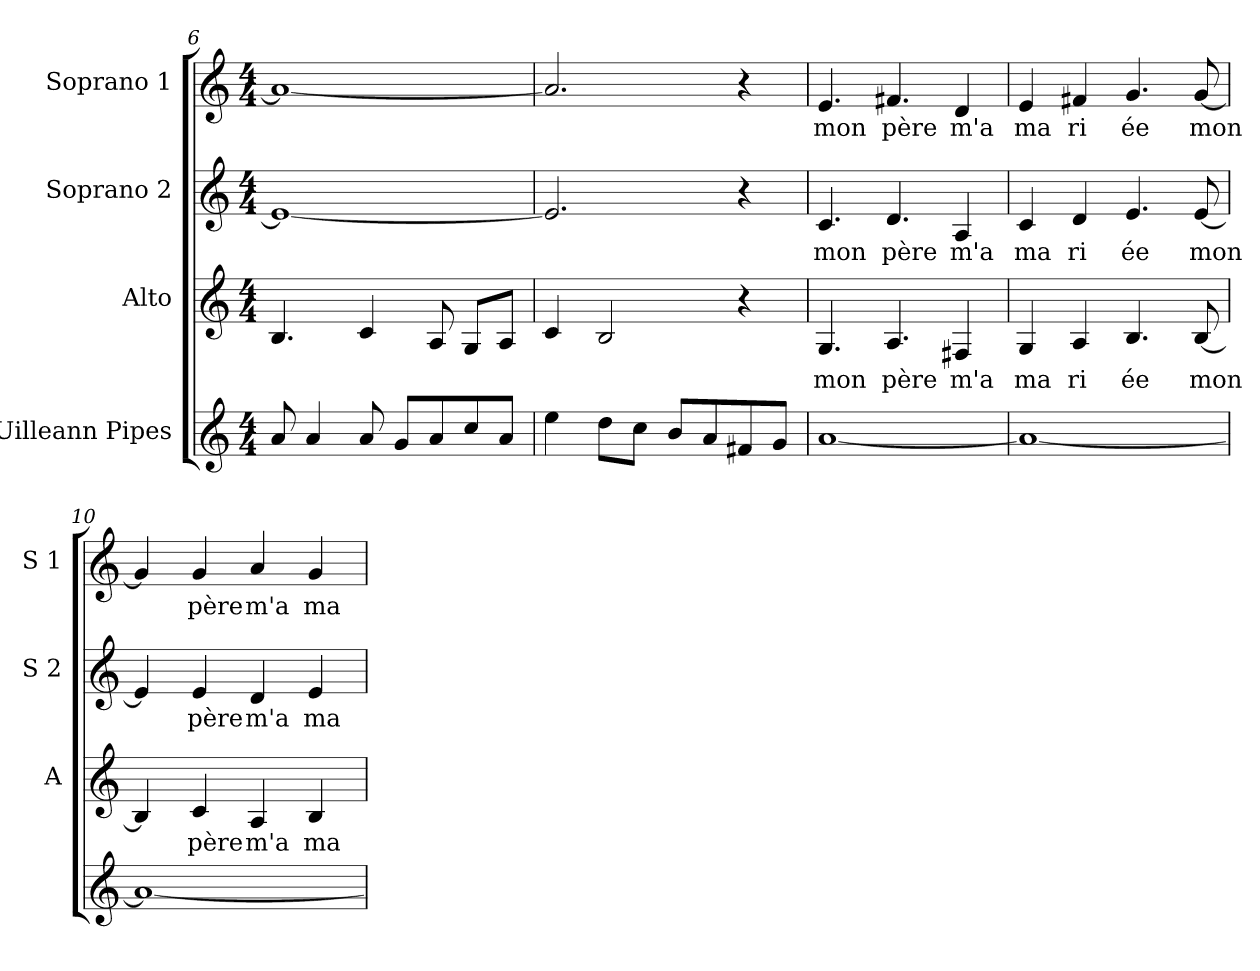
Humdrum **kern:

**kern	**kern	**text	**kern	**text	**kern	**text
*part4	*part3	*part3	*part2	*part2	*part1	*part1
*staff4	*staff3	*staff3	*staff2	*staff2	*staff1	*staff1
*I"Uilleann Pipes	*I"Alto	*	*I"Soprano 2	*	*I"Soprano 1	*
*	*I'A	*	*I'S 2	*	*I'S 1	*
*clefG2	*clefG2	*	*clefG2	*	*clefG2	*
*k[]	*k[]	*	*k[]	*	*k[]	*
*C:	*C:	*	*C:	*	*C:	*
*M4/4	*M4/4	*	*M4/4	*	*M4/4	*
=6	=6	=6	=6	=6	=6	=6
8a/	4.B/	.	1e_	.	1a_	.
4a/	.	.	.	.	.	.
8a/	4c/	.	.	.	.	.
8g/L	.	.	.	.	.	.
8a/	8A/	.	.	.	.	.
8cc/	8G/L	.	.	.	.	.
8a/J	8A/J	.	.	.	.	.
=7	=7	=7	=7	=7	=7	=7
4ee\	4c/	.	2.e/]	.	2.a/]	.
8dd\L	2B/	.	.	.	.	.
8cc\J	.	.	.	.	.	.
8b/L	.	.	.	.	.	.
8a/	.	.	.	.	.	.
8f#X/	4r	.	4r	.	4r	.
8g/J	.	.	.	.	.	.
=8	=8	=8	=8	=8	=8	=8
!	!	!LO:LY:b	!	!	!	!
!	!	!	!	!LO:LY:b	!	!
!	!	!	!	!	!	!LO:LY:b
[1a	4.G/	mon	4.c/	mon	4.e/	mon
!	!	!LO:LY:b	!	!	!	!
!	!	!	!	!LO:LY:b	!	!
!	!	!	!	!	!	!LO:LY:b
.	4.A/	père	4.d/	père	4.f#X/	père
!	!	!LO:LY:b	!	!	!	!
!	!	!	!	!LO:LY:b	!	!
!	!	!	!	!	!	!LO:LY:b
.	4F#X/	m'a	4A/	m'a	4d/	m'a
!!LO:LB:g=z
=9	=9	=9	=9	=9	=9	=9
!	!	!LO:LY:b	!	!	!	!
!	!	!	!	!LO:LY:b	!	!
!	!	!	!	!	!	!LO:LY:b
1a_	4G/	ma	4c/	ma	4e/	ma
!	!	!LO:LY:b	!	!	!	!
!	!	!	!	!LO:LY:b	!	!
!	!	!	!	!	!	!LO:LY:b
.	4A/	ri	4d/	ri	4f#X/	ri
!	!	!LO:LY:b	!	!	!	!
!	!	!	!	!LO:LY:b	!	!
!	!	!	!	!	!	!LO:LY:b
.	4.B/	ée	4.e/	ée	4.g/	ée
!	!	!LO:LY:b	!	!	!	!
!	!	!	!	!LO:LY:b	!	!
!	!	!	!	!	!	!LO:LY:b
.	[8B/	mon	[8e/	mon	[8g/	mon
=10	=10	=10	=10	=10	=10	=10
1a_	4B/]	.	4e/]	.	4g/]	.
!	!	!LO:LY:b	!	!	!	!
!	!	!	!	!LO:LY:b	!	!
!	!	!	!	!	!	!LO:LY:b
.	4c/	père	4e/	père	4g/	père
!	!	!LO:LY:b	!	!	!	!
!	!	!	!	!LO:LY:b	!	!
!	!	!	!	!	!	!LO:LY:b
.	4A/	m'a	4d/	m'a	4a/	m'a
!	!	!LO:LY:b	!	!	!	!
!	!	!	!	!LO:LY:b	!	!
!	!	!	!	!	!	!LO:LY:b
.	4B/	ma	4e/	ma	4g/	ma
=	=	=	=	=	=	=
*-	*-	*-	*-	*-	*-	*-
